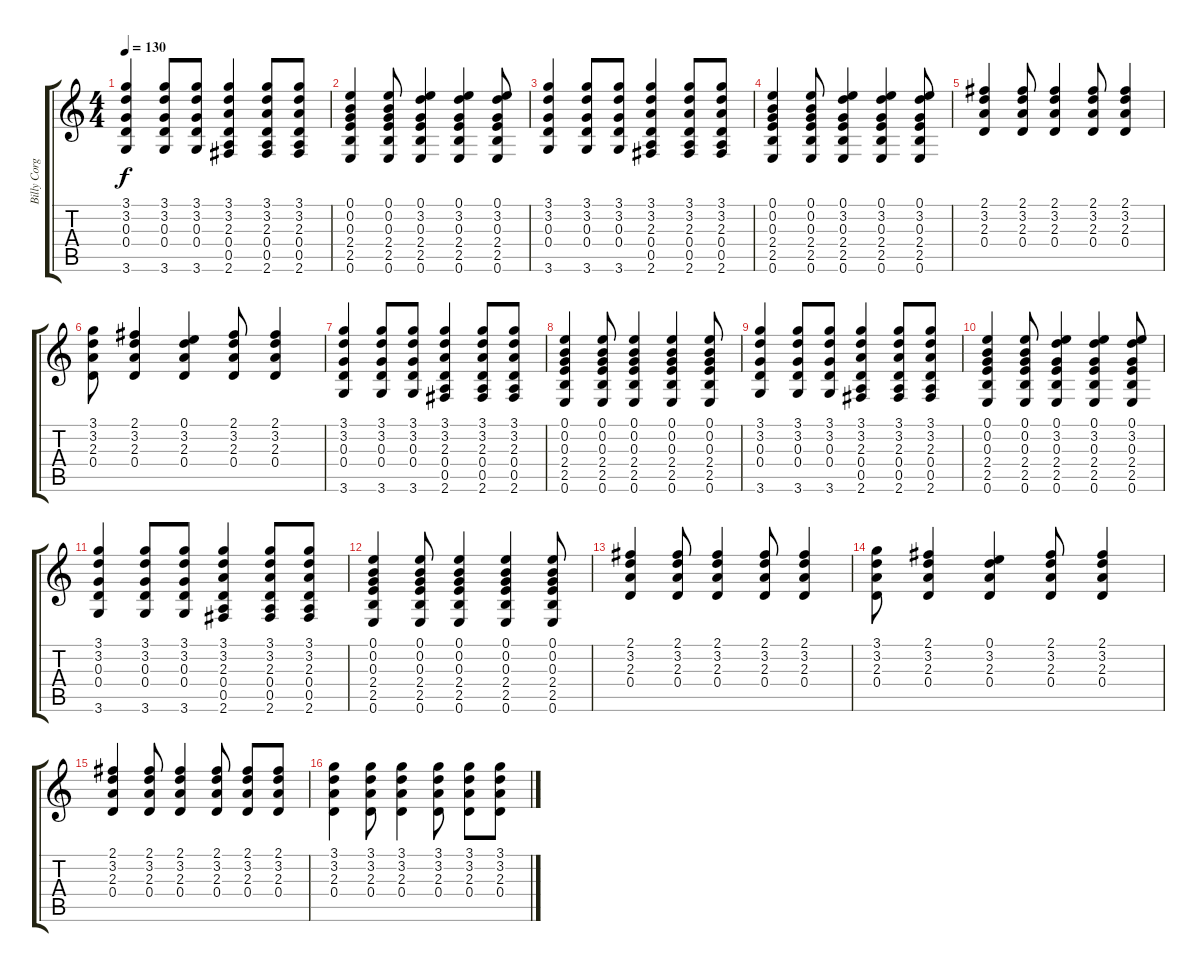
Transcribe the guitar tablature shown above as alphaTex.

\track ("Billy Corgan" "Billy Corg") {instrument acousticguitarsteel}
\staff {score tabs}
\tuning (E4 B3 G3 D3 A2 E2) {hide}
\ts (4 4)
\tempo 130
\clef g2
\ks c
(3.1 3.2 0.3 0.4 3.6).4{dy f} (3.1 3.2 0.3 0.4 3.6).8 (3.1 3.2 0.3 0.4 3.6).8 (3.1 3.2 2.3 0.4 0.5 2.6).4 (3.1 3.2 2.3 0.4 0.5 2.6).8 (3.1 3.2 2.3 0.4 0.5 2.6).8 |
(0.1 0.2 0.3 2.4 2.5 0.6).4 (0.1 0.2 0.3 2.4 2.5 0.6).8 (0.1 3.2 0.3 2.4 2.5 0.6).4 (0.1 3.2 0.3 2.4 2.5 0.6).4 (0.1 3.2 0.3 2.4 2.5 0.6).8 |
(3.1 3.2 0.3 0.4 3.6).4 (3.1 3.2 0.3 0.4 3.6).8 (3.1 3.2 0.3 0.4 3.6).8 (3.1 3.2 2.3 0.4 0.5 2.6).4 (3.1 3.2 2.3 0.4 0.5 2.6).8 (3.1 3.2 2.3 0.4 0.5 2.6).8 |
(0.1 0.2 0.3 2.4 2.5 0.6).4 (0.1 0.2 0.3 2.4 2.5 0.6).8 (0.1 3.2 0.3 2.4 2.5 0.6).4 (0.1 3.2 0.3 2.4 2.5 0.6).4 (0.1 3.2 0.3 2.4 2.5 0.6).8 |
(2.1 3.2 2.3 0.4).4 (2.1 3.2 2.3 0.4).8 (2.1 3.2 2.3 0.4).4 (2.1 3.2 2.3 0.4).8 (2.1 3.2 2.3 0.4).4 |
(3.1 3.2 2.3 0.4).8 (2.1 3.2 2.3 0.4).4 (0.1 3.2 2.3 0.4).4 (2.1 3.2 2.3 0.4).8 (2.1 3.2 2.3 0.4).4 |
(3.1 3.2 0.3 0.4 3.6).4 (3.1 3.2 0.3 0.4 3.6).8 (3.1 3.2 0.3 0.4 3.6).8 (3.1 3.2 2.3 0.4 0.5 2.6).4 (3.1 3.2 2.3 0.4 0.5 2.6).8 (3.1 3.2 2.3 0.4 0.5 2.6).8 |
(0.1 0.2 0.3 2.4 2.5 0.6).4 (0.1 0.2 0.3 2.4 2.5 0.6).8 (0.1 0.2 0.3 2.4 2.5 0.6).4 (0.1 0.2 0.3 2.4 2.5 0.6).4 (0.1 0.2 0.3 2.4 2.5 0.6).8 |
(3.1 3.2 0.3 0.4 3.6).4 (3.1 3.2 0.3 0.4 3.6).8 (3.1 3.2 0.3 0.4 3.6).8 (3.1 3.2 2.3 0.4 0.5 2.6).4 (3.1 3.2 2.3 0.4 0.5 2.6).8 (3.1 3.2 2.3 0.4 0.5 2.6).8 |
(0.1 0.2 0.3 2.4 2.5 0.6).4 (0.1 0.2 0.3 2.4 2.5 0.6).8 (0.1 3.2 0.3 2.4 2.5 0.6).4 (0.1 3.2 0.3 2.4 2.5 0.6).4 (0.1 3.2 0.3 2.4 2.5 0.6).8 |
(3.1 3.2 0.3 0.4 3.6).4 (3.1 3.2 0.3 0.4 3.6).8 (3.1 3.2 0.3 0.4 3.6).8 (3.1 3.2 2.3 0.4 0.5 2.6).4 (3.1 3.2 2.3 0.4 0.5 2.6).8 (3.1 3.2 2.3 0.4 0.5 2.6).8 |
(0.1 0.2 0.3 2.4 2.5 0.6).4 (0.1 0.2 0.3 2.4 2.5 0.6).8 (0.1 0.2 0.3 2.4 2.5 0.6).4 (0.1 0.2 0.3 2.4 2.5 0.6).4 (0.1 0.2 0.3 2.4 2.5 0.6).8 |
(2.1 3.2 2.3 0.4).4 (2.1 3.2 2.3 0.4).8 (2.1 3.2 2.3 0.4).4 (2.1 3.2 2.3 0.4).8 (2.1 3.2 2.3 0.4).4 |
(3.1 3.2 2.3 0.4).8 (2.1 3.2 2.3 0.4).4 (0.1 3.2 2.3 0.4).4 (2.1 3.2 2.3 0.4).8 (2.1 3.2 2.3 0.4).4 |
(2.1 3.2 2.3 0.4).4 (2.1 3.2 2.3 0.4).8 (2.1 3.2 2.3 0.4).4 (2.1 3.2 2.3 0.4).8 (2.1 3.2 2.3 0.4).8 (2.1 3.2 2.3 0.4).8 |
(3.1 3.2 2.3 0.4).4 (3.1 3.2 2.3 0.4).8 (3.1 3.2 2.3 0.4).4 (3.1 3.2 2.3 0.4).8 (3.1 3.2 2.3 0.4).8 (3.1 3.2 2.3 0.4).8
